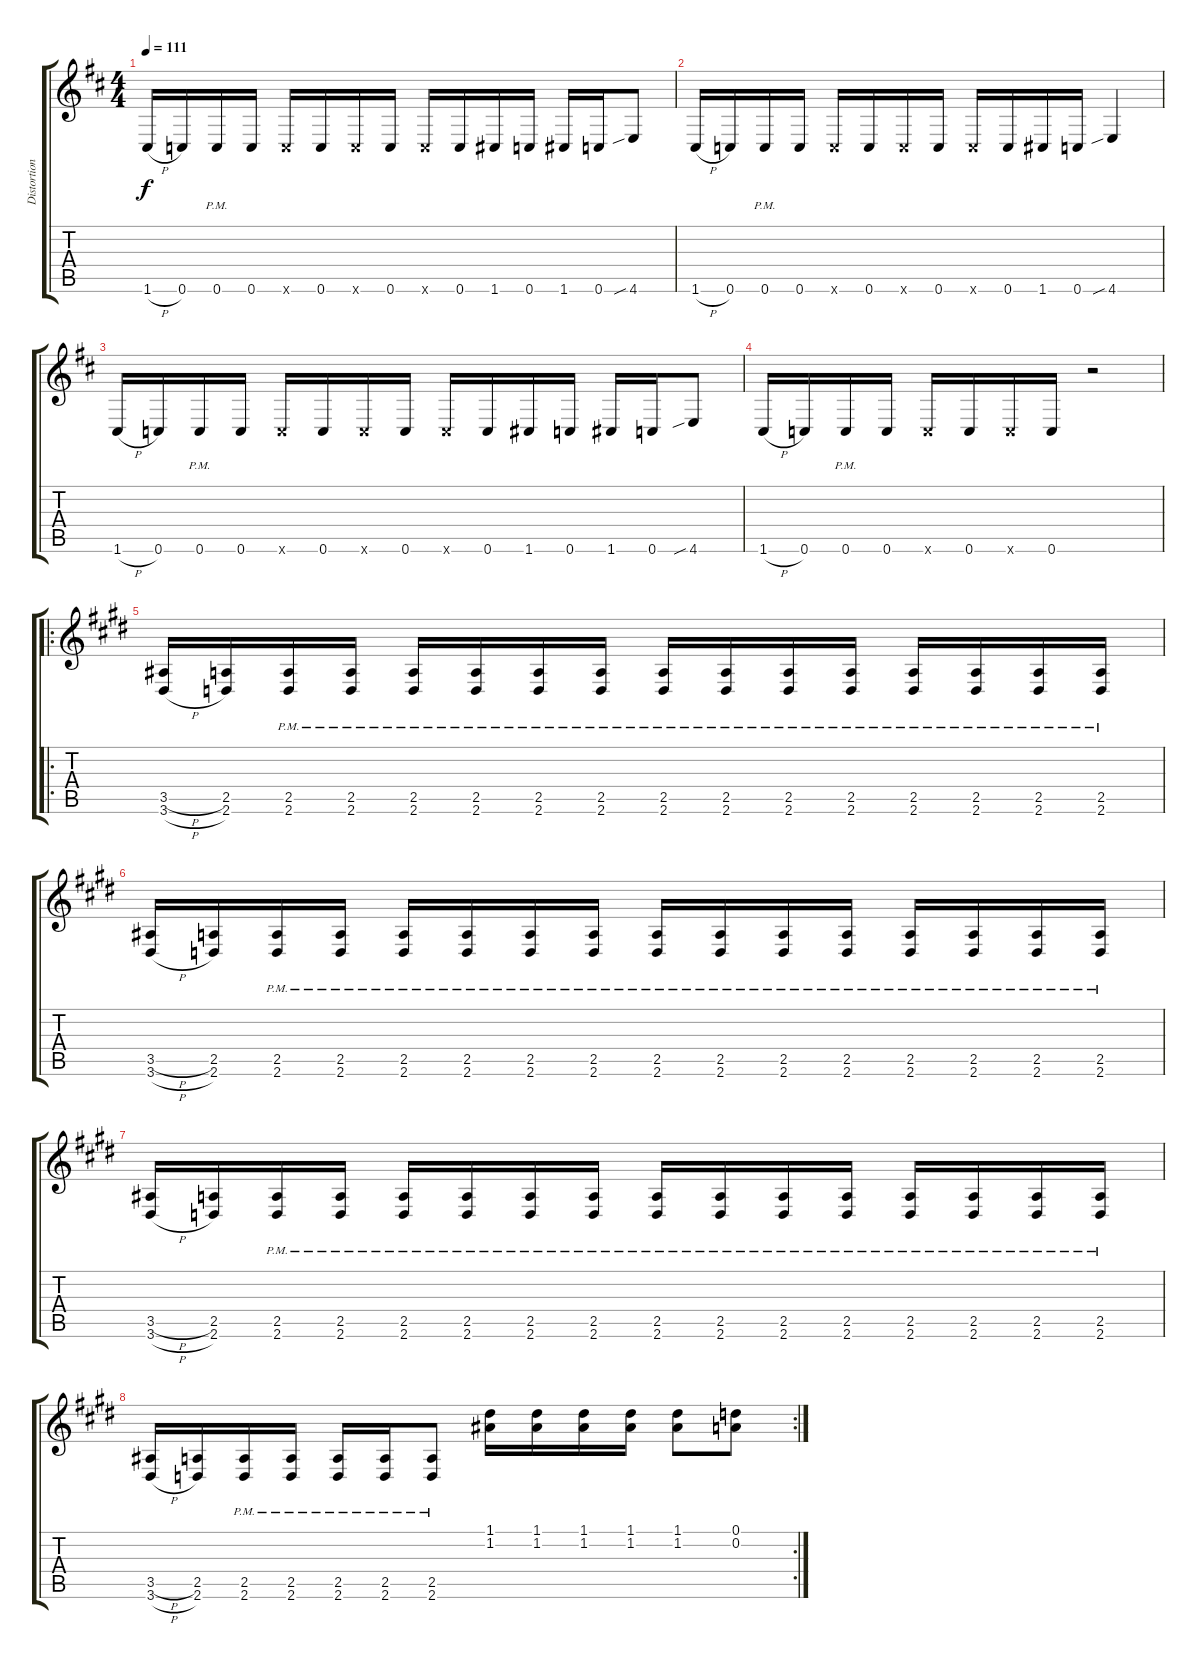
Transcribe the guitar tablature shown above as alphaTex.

\track ("Distortion" "Distortion") {instrument distortionguitar}
\staff {score tabs}
\tuning (D4 A3 F3 C3 G2 C2) {hide}
\ts (4 4)
\tempo 111
\clef g2
\ks d
1.6{h}.16{dy f} 0.6.16 0.6{pm}.16 0.6.16 0.6{x}.16 0.6.16 0.6{x}.16 0.6.16 0.6{x}.16 0.6.16 1.6.16 0.6.16 1.6.16 0.6.16 4.6{sib}.8 |
1.6{h}.16 0.6.16 0.6{pm}.16 0.6.16 0.6{x}.16 0.6.16 0.6{x}.16 0.6.16 0.6{x}.16 0.6.16 1.6.16 0.6.16 4.6{sib}.4 |
1.6{h}.16 0.6.16 0.6{pm}.16 0.6.16 0.6{x}.16 0.6.16 0.6{x}.16 0.6.16 0.6{x}.16 0.6.16 1.6.16 0.6.16 1.6.16 0.6.16 4.6{sib}.8 |
1.6{h}.16 0.6.16 0.6{pm}.16 0.6.16 0.6{x}.16 0.6.16 0.6{x}.16 0.6.16 r.2 |
\ro
\ks e
(3.5{h} 3.6{h}).16 (2.5 2.6).16 (2.5{pm} 2.6{pm}).16 (2.5{pm} 2.6{pm}).16 (2.5{pm} 2.6{pm}).16 (2.5{pm} 2.6{pm}).16 (2.5{pm} 2.6{pm}).16 (2.5{pm} 2.6{pm}).16 (2.5{pm} 2.6{pm}).16 (2.5{pm} 2.6{pm}).16 (2.5{pm} 2.6{pm}).16 (2.5{pm} 2.6{pm}).16 (2.5{pm} 2.6{pm}).16 (2.5{pm} 2.6{pm}).16 (2.5{pm} 2.6{pm}).16 (2.5{pm} 2.6{pm}).16 |
\ks c#minor
(3.5{h} 3.6{h}).16 (2.5 2.6).16 (2.5{pm} 2.6{pm}).16 (2.5{pm} 2.6{pm}).16 (2.5{pm} 2.6{pm}).16 (2.5{pm} 2.6{pm}).16 (2.5{pm} 2.6{pm}).16 (2.5{pm} 2.6{pm}).16 (2.5{pm} 2.6{pm}).16 (2.5{pm} 2.6{pm}).16 (2.5{pm} 2.6{pm}).16 (2.5{pm} 2.6{pm}).16 (2.5{pm} 2.6{pm}).16 (2.5{pm} 2.6{pm}).16 (2.5{pm} 2.6{pm}).16 (2.5{pm} 2.6{pm}).16 |
(3.5{h} 3.6{h}).16 (2.5 2.6).16 (2.5{pm} 2.6{pm}).16 (2.5{pm} 2.6{pm}).16 (2.5{pm} 2.6{pm}).16 (2.5{pm} 2.6{pm}).16 (2.5{pm} 2.6{pm}).16 (2.5{pm} 2.6{pm}).16 (2.5{pm} 2.6{pm}).16 (2.5{pm} 2.6{pm}).16 (2.5{pm} 2.6{pm}).16 (2.5{pm} 2.6{pm}).16 (2.5{pm} 2.6{pm}).16 (2.5{pm} 2.6{pm}).16 (2.5{pm} 2.6{pm}).16 (2.5{pm} 2.6{pm}).16 |
\rc 2
\ks e
(3.5{h} 3.6{h}).16 (2.5 2.6).16 (2.5{pm} 2.6{pm}).16 (2.5{pm} 2.6{pm}).16 (2.5{pm} 2.6{pm}).16 (2.5{pm} 2.6{pm}).16 (2.5{pm} 2.6{pm}).8 (1.1 1.2).16 (1.1 1.2).16 (1.1 1.2).16 (1.1 1.2).16 (1.1 1.2).8 (0.1 0.2).8
